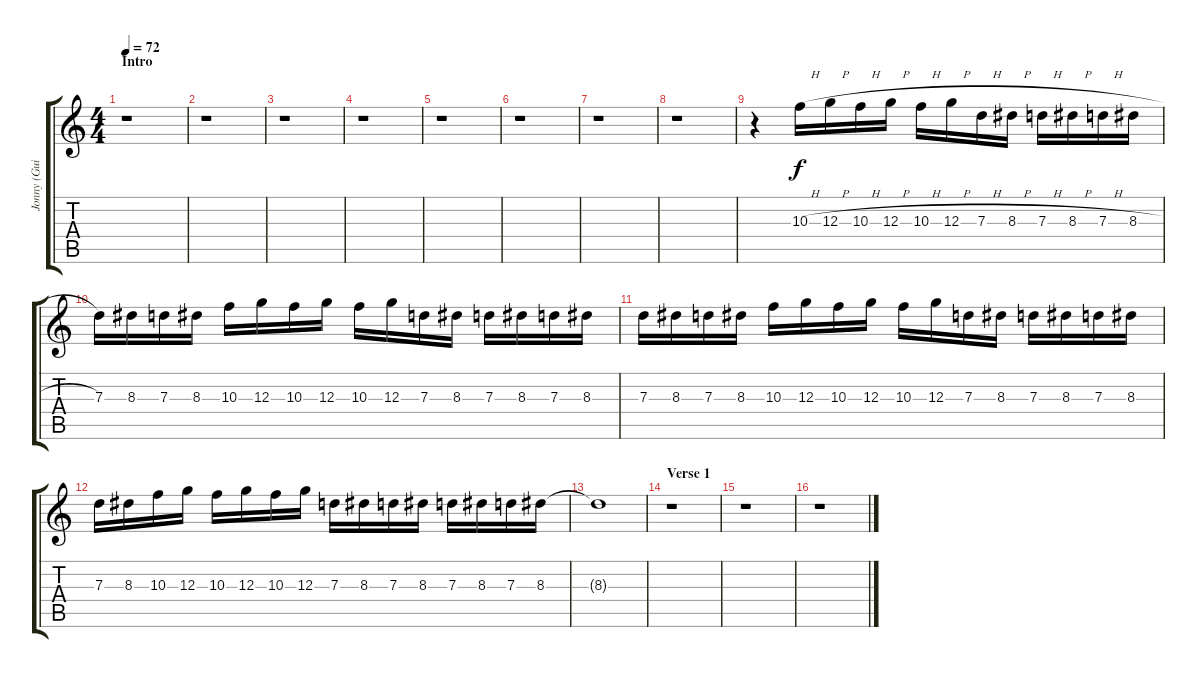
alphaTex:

\track ("Jonny (Guitar)" "Jonny (Gui") {instrument electricguitarjazz}
\staff {score tabs}
\tuning (E4 B3 G3 D3 A2 E2) {hide}
\ts (4 4)
\section ("" "Intro")
\tempo 72
\clef g2
\ks c
r.1{dy f instrument electricguitarjazz} |
r.1 |
r.1 |
r.1 |
r.1 |
r.1 |
r.1 |
r.1 |
r.4 10.3{h}.16 12.3{h}.16 10.3{h}.16 12.3{h}.16 10.3{h}.16 12.3{h}.16 7.3{h}.16 8.3{h}.16 7.3{h}.16 8.3{h}.16 7.3{h}.16 8.3{h}.16 |
7.3.16 8.3.16 7.3.16 8.3.16 10.3.16 12.3.16 10.3.16 12.3.16 10.3.16 12.3.16 7.3.16 8.3.16 7.3.16 8.3.16 7.3.16 8.3.16 |
7.3.16 8.3.16 7.3.16 8.3.16 10.3.16 12.3.16 10.3.16 12.3.16 10.3.16 12.3.16 7.3.16 8.3.16 7.3.16 8.3.16 7.3.16 8.3.16 |
7.3.16 8.3.16 10.3.16 12.3.16 10.3.16 12.3.16 10.3.16 12.3.16 7.3.16 8.3.16 7.3.16 8.3.16 7.3.16 8.3.16 7.3.16 8.3.16 |
8.3{t}.1 |
\section ("" "Verse 1")
r.1 |
r.1 |
r.1
